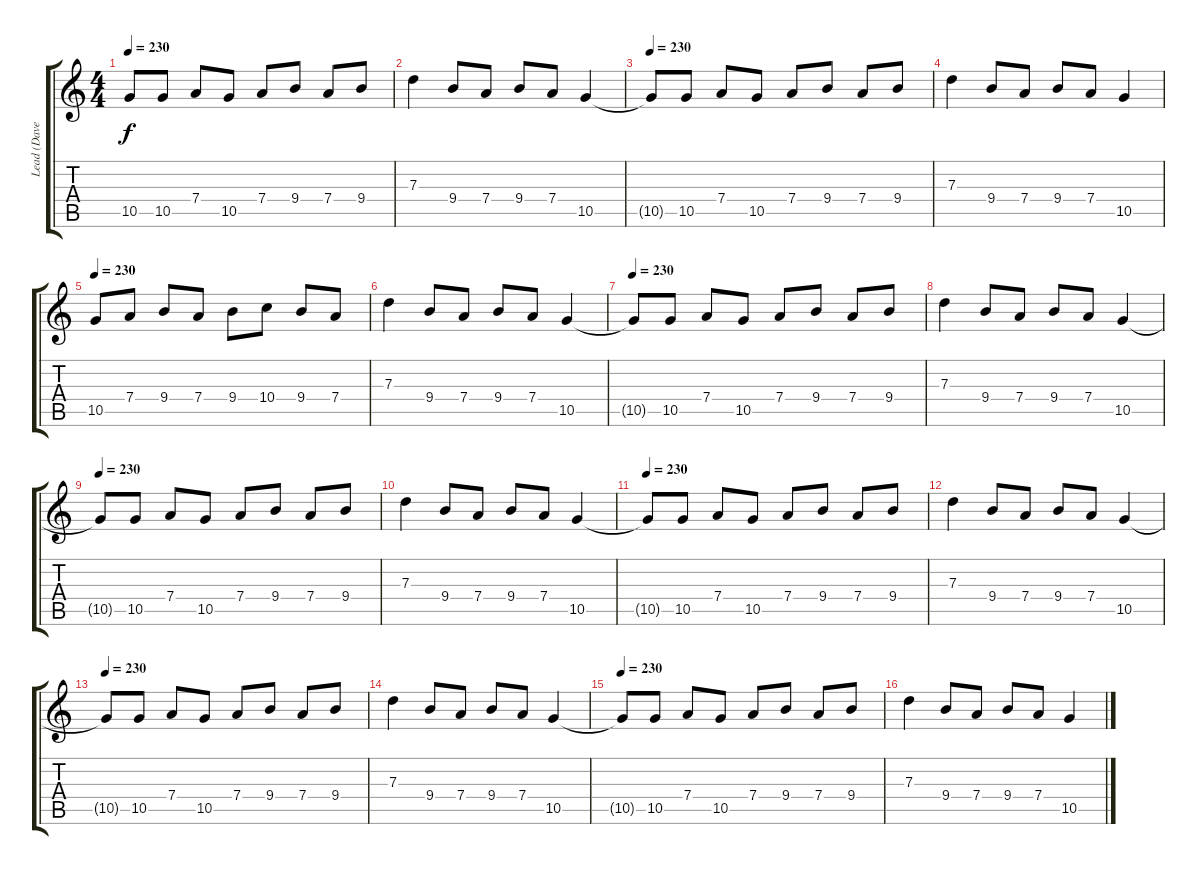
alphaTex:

\track ("Lead (Dave)" "Lead (Dave") {instrument distortionguitar}
\staff {score tabs}
\tuning (E4 B3 G3 D3 A2 E2) {hide}
\ts (4 4)
\tempo 230
\clef g2
\ks c
10.5{t}.8{dy f} 10.5.8 7.4.8 10.5.8 7.4.8 9.4.8 7.4.8 9.4.8 |
7.3.4 9.4.8 7.4.8 9.4.8 7.4.8 10.5.4 |
\tempo 230
10.5{t}.8 10.5.8 7.4.8 10.5.8 7.4.8 9.4.8 7.4.8 9.4.8 |
7.3.4 9.4.8 7.4.8 9.4.8 7.4.8 10.5.4 |
\tempo 230
10.5.8 7.4.8 9.4.8 7.4.8 9.4.8 10.4.8 9.4.8 7.4.8 |
7.3.4 9.4.8 7.4.8 9.4.8 7.4.8 10.5.4 |
\tempo 230
10.5{t}.8 10.5.8 7.4.8 10.5.8 7.4.8 9.4.8 7.4.8 9.4.8 |
7.3.4 9.4.8 7.4.8 9.4.8 7.4.8 10.5.4 |
\tempo 230
10.5{t}.8 10.5.8 7.4.8 10.5.8 7.4.8 9.4.8 7.4.8 9.4.8 |
7.3.4 9.4.8 7.4.8 9.4.8 7.4.8 10.5.4 |
\tempo 230
10.5{t}.8 10.5.8 7.4.8 10.5.8 7.4.8 9.4.8 7.4.8 9.4.8 |
7.3.4 9.4.8 7.4.8 9.4.8 7.4.8 10.5.4 |
\tempo 230
10.5{t}.8 10.5.8 7.4.8 10.5.8 7.4.8 9.4.8 7.4.8 9.4.8 |
7.3.4 9.4.8 7.4.8 9.4.8 7.4.8 10.5.4 |
\tempo 230
10.5{t}.8 10.5.8 7.4.8 10.5.8 7.4.8 9.4.8 7.4.8 9.4.8 |
7.3.4 9.4.8 7.4.8 9.4.8 7.4.8 10.5.4
